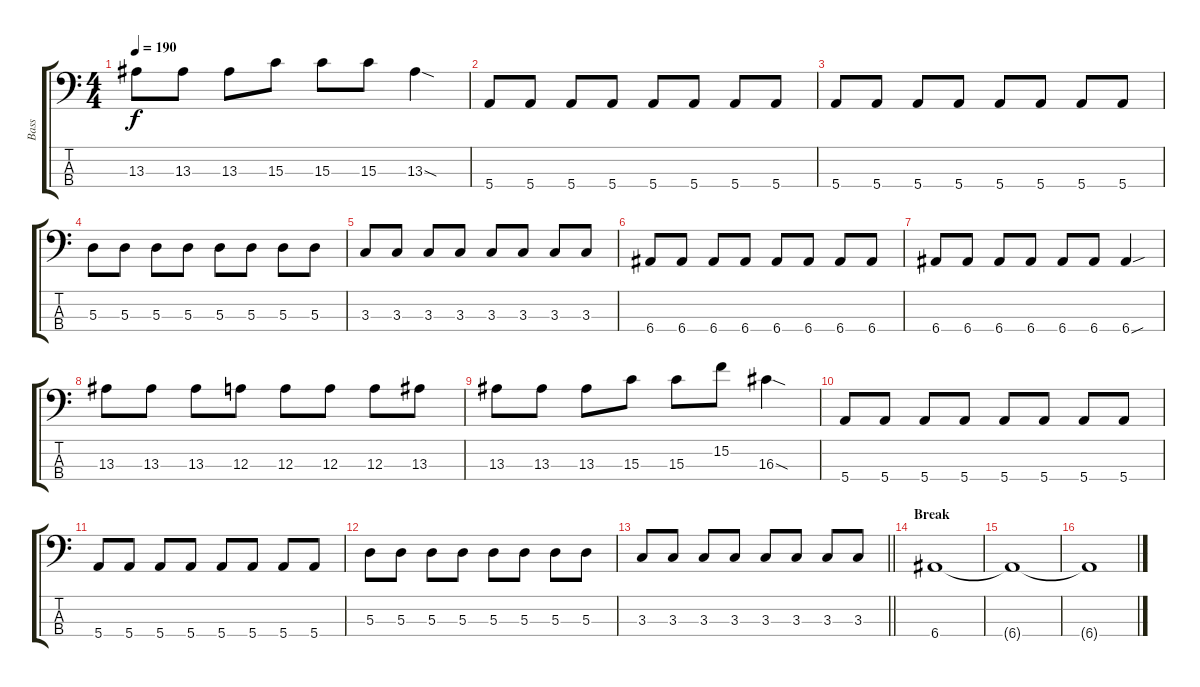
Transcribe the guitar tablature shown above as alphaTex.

\track ("Bass" "Bass") {instrument electricbassfinger}
\staff {score tabs}
\tuning (G2 D2 A1 E1) {hide}
\ts (4 4)
\tempo 190
\clef f4
\ks c
13.3.8{dy f} 13.3.8 13.3.8 15.3.8 15.3.8 15.3.8 13.3{sod}.4 |
5.4.8 5.4.8 5.4.8 5.4.8 5.4.8 5.4.8 5.4.8 5.4.8 |
5.4.8 5.4.8 5.4.8 5.4.8 5.4.8 5.4.8 5.4.8 5.4.8 |
5.3.8 5.3.8 5.3.8 5.3.8 5.3.8 5.3.8 5.3.8 5.3.8 |
3.3.8 3.3.8 3.3.8 3.3.8 3.3.8 3.3.8 3.3.8 3.3.8 |
6.4.8 6.4.8 6.4.8 6.4.8 6.4.8 6.4.8 6.4.8 6.4.8 |
6.4.8 6.4.8 6.4.8 6.4.8 6.4.8 6.4.8 6.4{sou}.4 |
13.3.8 13.3.8 13.3.8 12.3.8 12.3.8 12.3.8 12.3.8 13.3.8 |
13.3.8 13.3.8 13.3.8 15.3.8 15.3.8 15.2.8 16.3{sod}.4 |
5.4.8 5.4.8 5.4.8 5.4.8 5.4.8 5.4.8 5.4.8 5.4.8 |
5.4.8 5.4.8 5.4.8 5.4.8 5.4.8 5.4.8 5.4.8 5.4.8 |
5.3.8 5.3.8 5.3.8 5.3.8 5.3.8 5.3.8 5.3.8 5.3.8 |
\barLineRight lightlight
3.3.8 3.3.8 3.3.8 3.3.8 3.3.8 3.3.8 3.3.8 3.3.8 |
\section ("" "Break")
6.4.1 |
6.4{t}.1 |
6.4{t}.1
